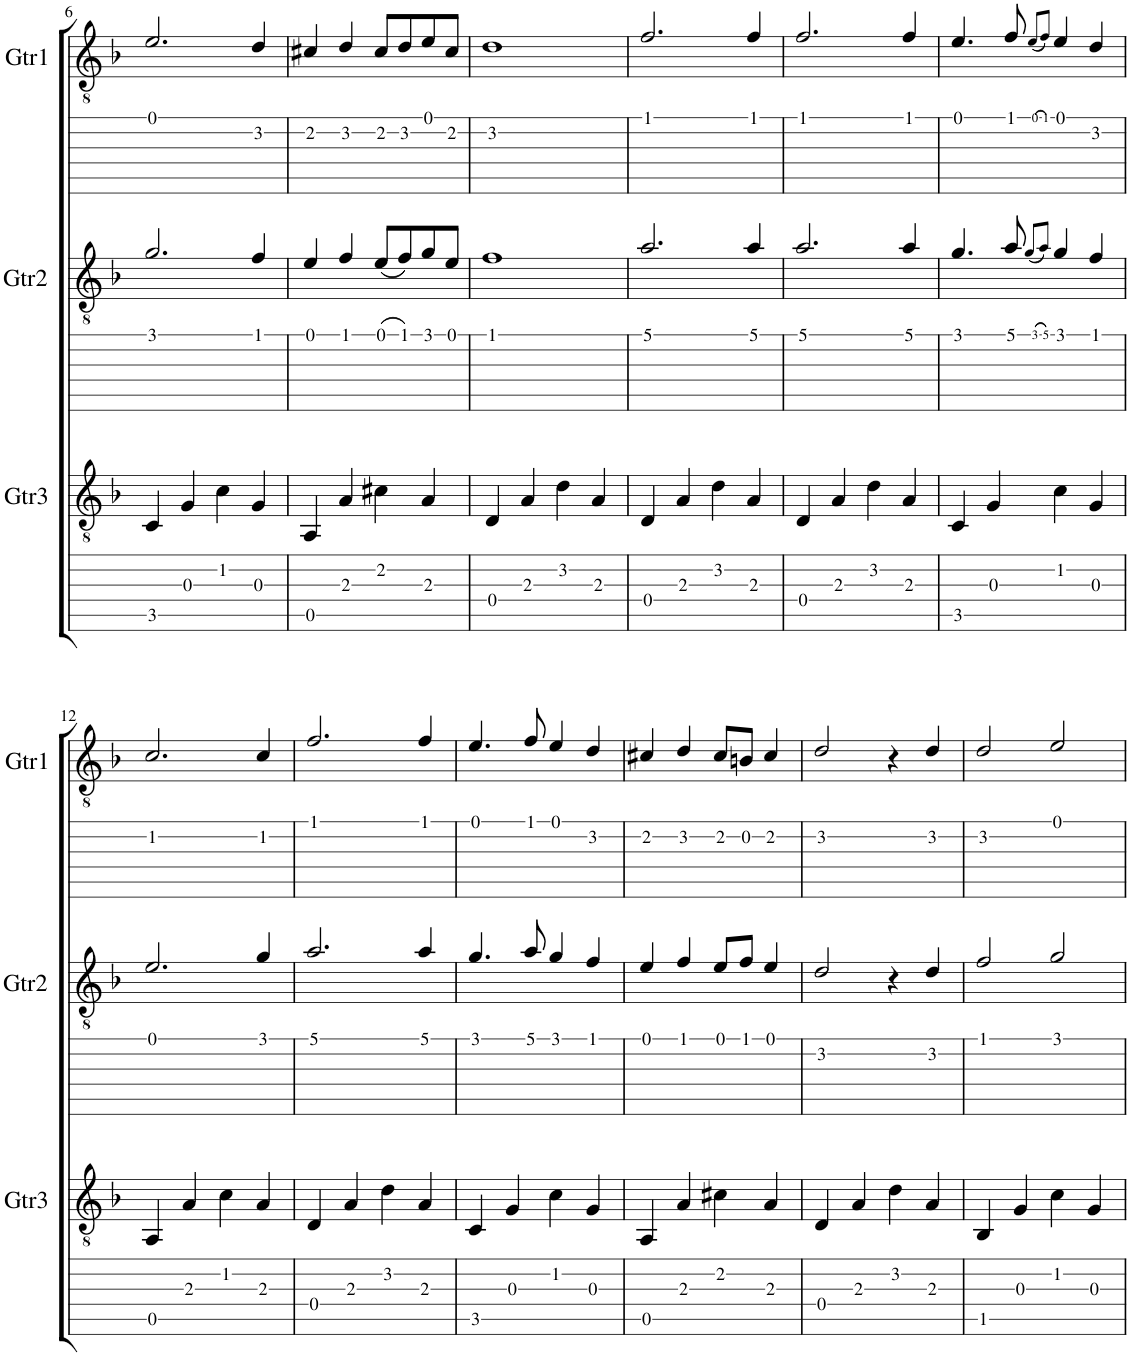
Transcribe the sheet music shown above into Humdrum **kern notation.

**kern	**kern	**kern	**kern	**kern	**kern
*part6	*part5	*part4	*part3	*part2	*part1
*staff6	*staff5	*staff4	*staff3	*staff2	*staff1
*I"Classical Guitar [Tablature]	*I"Guitar3	*I"Classical Guitar [Tablature]	*I"Guitar2	*I"Classical Guitar [Tablature]	*I"Guitar1
*	*I'Gtr3	*	*I'Gtr2	*	*I'Gtr1
!!LO:PB:g=z
*	*clefGv2	*	*clefGv2	*	*clefGv2
*k[b-]	*k[b-]	*k[b-]	*k[b-]	*k[b-]	*k[b-]
*M2/2	*M2/2	*M2/2	*M2/2	*M2/2	*M2/2
*met(c|)	*met(c|)	*met(c|)	*met(c|)	*met(c|)	*met(c|)
=6	=6	=6	=6	=6	=6
4C	4C/	2.g	2.g/	2.e	2.e/
4G	4G/	.	.	.	.
4c	4c\	.	.	.	.
4G	4G/	4f	4f/	4d	4d/
=7	=7	=7	=7	=7	=7
4AA	4AA/	4e	4e/	4c#	4c#X/
4A	4A/	4f	4f/	4d	4d/
4c#	4c#X\	(8eL	(8e/L	8c#L	8c#/L
.	.	8f)	8f/)	8d	8d/
4A	4A/	8g	8g/	8e	8e/
.	.	8eJ	8e/J	8c#J	8c#/J
=8	=8	=8	=8	=8	=8
4D	4D/	1f	1f	1d	1d
4A	4A/	.	.	.	.
4d	4d\	.	.	.	.
4A	4A/	.	.	.	.
=9	=9	=9	=9	=9	=9
4D	4D/	2.a	2.a/	2.f	2.f/
4A	4A/	.	.	.	.
4d	4d\	.	.	.	.
4A	4A/	4a	4a/	4f	4f/
=10	=10	=10	=10	=10	=10
4D	4D/	2.a	2.a/	2.f	2.f/
4A	4A/	.	.	.	.
4d	4d\	.	.	.	.
4A	4A/	4a	4a/	4f	4f/
=11	=11	=11	=11	=11	=11
4C	4C/	4.g	4.g/	4.e	4.e/
4G	4G/	.	.	.	.
.	.	8a	8a/	8f	8f/
.	.	(qg	(8qg/L	(qe	(8qe/L
.	.	qa)	8qa/J)	qf)	8qf/J)
4c	4c\	4g	4g/	4e	4e/
4G	4G/	4f	4f/	4d	4d/
!!LO:LB:g=z
=12	=12	=12	=12	=12	=12
4AA	4AA/	2.e	2.e/	2.c	2.c/
4A	4A/	.	.	.	.
4c	4c\	.	.	.	.
4A	4A/	4g	4g/	4c	4c/
=13	=13	=13	=13	=13	=13
4D	4D/	2.a	2.a/	2.f	2.f/
4A	4A/	.	.	.	.
4d	4d\	.	.	.	.
4A	4A/	4a	4a/	4f	4f/
=14	=14	=14	=14	=14	=14
4C	4C/	4.g	4.g/	4.e	4.e/
4G	4G/	.	.	.	.
.	.	8a	8a/	8f	8f/
4c	4c\	4g	4g/	4e	4e/
4G	4G/	4f	4f/	4d	4d/
=15	=15	=15	=15	=15	=15
4AA	4AA/	4e	4e/	4c#	4c#X/
4A	4A/	4f	4f/	4d	4d/
4c#	4c#X\	8eL	8e/L	8c#L	8c#/L
.	.	8fJ	8f/J	8BJ	8Bn/J
4A	4A/	4e	4e/	4c#	4c#/
=16	=16	=16	=16	=16	=16
4D	4D/	2d	2d/	2d	2d/
4A	4A/	.	.	.	.
4d	4d\	4r	4r	4r	4r
4A	4A/	4d	4d/	4d	4d/
=17	=17	=17	=17	=17	=17
4BB-	4BB-/	2f	2f/	2d	2d/
4G	4G/	.	.	.	.
4c	4c\	2g	2g/	2e	2e/
4G	4G/	.	.	.	.
=	=	=	=	=	=
*-	*-	*-	*-	*-	*-
